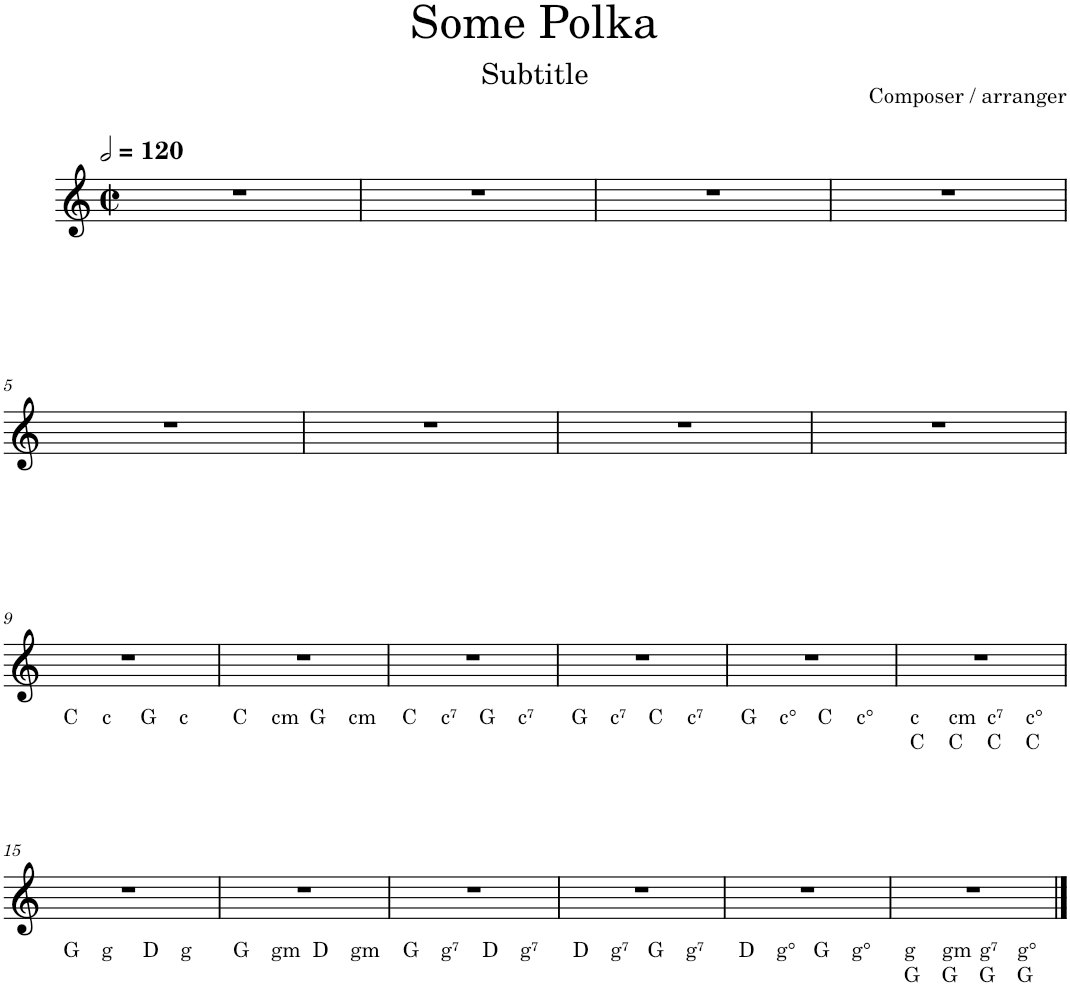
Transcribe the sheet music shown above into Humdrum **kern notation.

**kern	**kern	**kern
*part1	*part1	*part1
*staff3	*staff2	*staff1
*I"Accordion	*	*
*I'Acc.	*	*
*stria5	*stria5	*
*clefF4	*clefF4	*clefG2
*k[]	*k[]	*k[]
*M2/2	*M2/2	*M2/2
*met(c|)	*met(c|)	*met(c|)
*MM240	*MM240	*MM240
=1	=1	=1
*	*	*^
1r	1r	1r	1ryy
=2	=2	=2	=2
1r	1r	1r	1ryy
=3	=3	=3	=3
1r	1r	1r	1ryy
=4	=4	=4	=4
1r	1r	1r	1ryy
!!LO:LB:g=z	!!
=5	=5	=5	=5
1r	1r	1r	1ryy
=6	=6	=6	=6
1r	1r	1r	1ryy
=7	=7	=7	=7
1r	1r	1r	1ryy
=8	=8	=8	=8
1r	1r	1r	1ryy
!!LO:LB:g=z	!!
=9	=9	=9	=9
!	!	!LO:TX:b:t=C	!
!LO:TX:b:t=C	!	!	!
4C	4C	1r	4ryy
!	!	!	!LO:TX:b:t=c
!LO:TX:b:t=c	!	!	!
4E 4G 4c	4c	.	4ryy
!	!	!	!LO:TX:b:t=G
!LO:TX:b:t=G	!	!	!
4GG	4GG	.	4ryy
!	!	!	!LO:TX:b:t=c
!LO:TX:b:t=c	!	!	!
4E 4G 4c	4c	.	4ryy
=10	=10	=10	=10
!	!	!LO:TX:b:t=C	!
!LO:TX:b:t=C	!	!	!
4C	4C	1r	4ryy
!	!	!	!LO:TX:b:t=cm
!LO:TX:b:t=cm	!	!	!
4E- 4G 4c	4c	.	4ryy
!	!	!	!LO:TX:b:t=G
!LO:TX:b:t=G	!	!	!
4GG	4GG	.	4ryy
!	!	!	!LO:TX:b:t=cm
!LO:TX:b:t=cm	!	!	!
4E- 4G 4c	4c	.	4ryy
=11	=11	=11	=11
!	!	!LO:TX:b:t=C	!
!LO:TX:b:t=C	!	!	!
4C	4C	1r	4ryy
!	!	!	!LO:TX:b:t=c⁷
!LO:TX:b:t=c⁷	!	!	!
4E 4B- 4c	4c	.	4ryy
!	!	!	!LO:TX:b:t=G
!LO:TX:b:t=G	!	!	!
4GG	4GG	.	4ryy
!	!	!	!LO:TX:b:t=c⁷
!LO:TX:b:t=c⁷	!	!	!
4E 4B- 4c	4c	.	4ryy
=12	=12	=12	=12
!	!	!LO:TX:b:t=G	!
!LO:TX:b:t=G	!	!	!
4GG	4GG	1r	4ryy
!	!	!	!LO:TX:b:t=c⁷
!LO:TX:b:t=c⁷	!	!	!
4E 4B- 4c	4c	.	4ryy
!	!	!	!LO:TX:b:t=C
!LO:TX:b:t=C	!	!	!
4C	4C	.	4ryy
!	!	!	!LO:TX:b:t=c⁷
!LO:TX:b:t=c⁷	!	!	!
4E 4B- 4c	4c	.	4ryy
=13	=13	=13	=13
!	!	!LO:TX:b:t=G	!
!LO:TX:b:t=G	!	!	!
4GG	4GG	1r	4ryy
!	!	!	!LO:TX:b:t=c°
!LO:TX:b:t=c°	!	!	!
4E- 4A 4c	4c	.	4ryy
!	!	!	!LO:TX:b:t=C
!LO:TX:b:t=C	!	!	!
4C	4C	.	4ryy
!	!	!	!LO:TX:b:t=c°
!LO:TX:b:t=c°	!	!	!
4E- 4A 4c	4c	.	4ryy
=14	=14	=14	=14
!	!	!LO:TX:b:t=c	!
!	!	!LO:TX:b:t=C	!
!LO:TX:b:t=c	!	!	!
!LO:TX:b:t=C	!	!	!
4C> 4E> 4G> 4c>	4C> 4c>	1r	4ryy
!	!	!	!LO:TX:b:t=cm
!	!	!	!LO:TX:b:t=C
!LO:TX:b:t=cm	!	!	!
!LO:TX:b:t=C	!	!	!
4C> 4E-> 4G> 4c>	4C> 4c>	.	4ryy
!	!	!	!LO:TX:b:t=c⁷
!	!	!	!LO:TX:b:t=C
!LO:TX:b:t=c⁷	!	!	!
!LO:TX:b:t=C	!	!	!
4C> 4E> 4B-> 4c>	4C> 4c>	.	4ryy
!	!	!	!LO:TX:b:t=c°
!	!	!	!LO:TX:b:t=C
!LO:TX:b:t=c°	!	!	!
!LO:TX:b:t=C	!	!	!
4C> 4E-> 4A> 4c>	4C> 4c>	.	4ryy
!!LO:LB:g=z	!!
=15	=15	=15	=15
!	!	!LO:TX:b:t=G	!
!LO:TX:b:t=G	!	!	!
4GG	4GG	1r	4ryy
!	!	!	!LO:TX:b:t=g
!LO:TX:b:t=g	!	!	!
4G 4B 4d	4G	.	4ryy
!	!	!	!LO:TX:b:t=D
!LO:TX:b:t=D	!	!	!
4D	4D	.	4ryy
!	!	!	!LO:TX:b:t=g
!LO:TX:b:t=g	!	!	!
4G 4B 4d	4G	.	4ryy
=16	=16	=16	=16
!	!	!LO:TX:b:t=G	!
!LO:TX:b:t=G	!	!	!
4GG	4GG	1r	4ryy
!	!	!	!LO:TX:b:t=gm
!LO:TX:b:t=gm	!	!	!
4G 4B- 4d	4G	.	4ryy
!	!	!	!LO:TX:b:t=D
!LO:TX:b:t=D	!	!	!
4D	4D	.	4ryy
!	!	!	!LO:TX:b:t=gm
!LO:TX:b:t=gm	!	!	!
4G 4B- 4d	4G	.	4ryy
=17	=17	=17	=17
!	!	!LO:TX:b:t=G	!
!LO:TX:b:t=G	!	!	!
4GG	4GG	1r	4ryy
!	!	!	!LO:TX:b:t=g⁷
!LO:TX:b:t=g⁷	!	!	!
4F 4G 4B	4G	.	4ryy
!	!	!	!LO:TX:b:t=D
!LO:TX:b:t=D	!	!	!
4D	4D	.	4ryy
!	!	!	!LO:TX:b:t=g⁷
!LO:TX:b:t=g⁷	!	!	!
4F 4G 4B	4G	.	4ryy
=18	=18	=18	=18
!	!	!LO:TX:b:t=D	!
!LO:TX:b:t=D	!	!	!
4D	4D	1r	4ryy
!	!	!	!LO:TX:b:t=g⁷
!LO:TX:b:t=g⁷	!	!	!
4F 4G 4B	4G	.	4ryy
!	!	!	!LO:TX:b:t=G
!LO:TX:b:t=G	!	!	!
4GG	4GG	.	4ryy
!	!	!	!LO:TX:b:t=g⁷
!LO:TX:b:t=g⁷	!	!	!
4F 4G 4B	4G	.	4ryy
=19	=19	=19	=19
!	!	!LO:TX:b:t=D	!
!LO:TX:b:t=D	!	!	!
4D	4D	1r	4ryy
!	!	!	!LO:TX:b:t=g°
!LO:TX:b:t=g°	!	!	!
4E 4G 4B-	4G	.	4ryy
!	!	!	!LO:TX:b:t=G
!LO:TX:b:t=G	!	!	!
4GG	4GG	.	4ryy
!	!	!	!LO:TX:b:t=g°
!LO:TX:b:t=g°	!	!	!
4E 4G 4B-	4G	.	4ryy
=20	=20	=20	=20
!	!	!LO:TX:b:t=g	!
!	!	!LO:TX:b:t=G	!
!LO:TX:b:t=g	!	!	!
!LO:TX:b:t=G	!	!	!
4GG> 4G> 4B> 4d>	4GG> 4G>	1r	4ryy
!	!	!	!LO:TX:b:t=gm
!	!	!	!LO:TX:b:t=G
!LO:TX:b:t=gm	!	!	!
!LO:TX:b:t=G	!	!	!
4GG> 4G> 4B-> 4d>	4GG> 4G>	.	4ryy
!	!	!	!LO:TX:b:t=g⁷
!	!	!	!LO:TX:b:t=G
!LO:TX:b:t=g⁷	!	!	!
!LO:TX:b:t=G	!	!	!
4GG> 4F> 4G> 4B>	4GG> 4G>	.	4ryy
!	!	!	!LO:TX:b:t=g°
!	!	!	!LO:TX:b:t=G
!LO:TX:b:t=g°	!	!	!
!LO:TX:b:t=G	!	!	!
4GG> 4E> 4G> 4B->	4GG> 4G>	.	4ryy
*	*	*v	*v
==	==	==
*-	*-	*-
